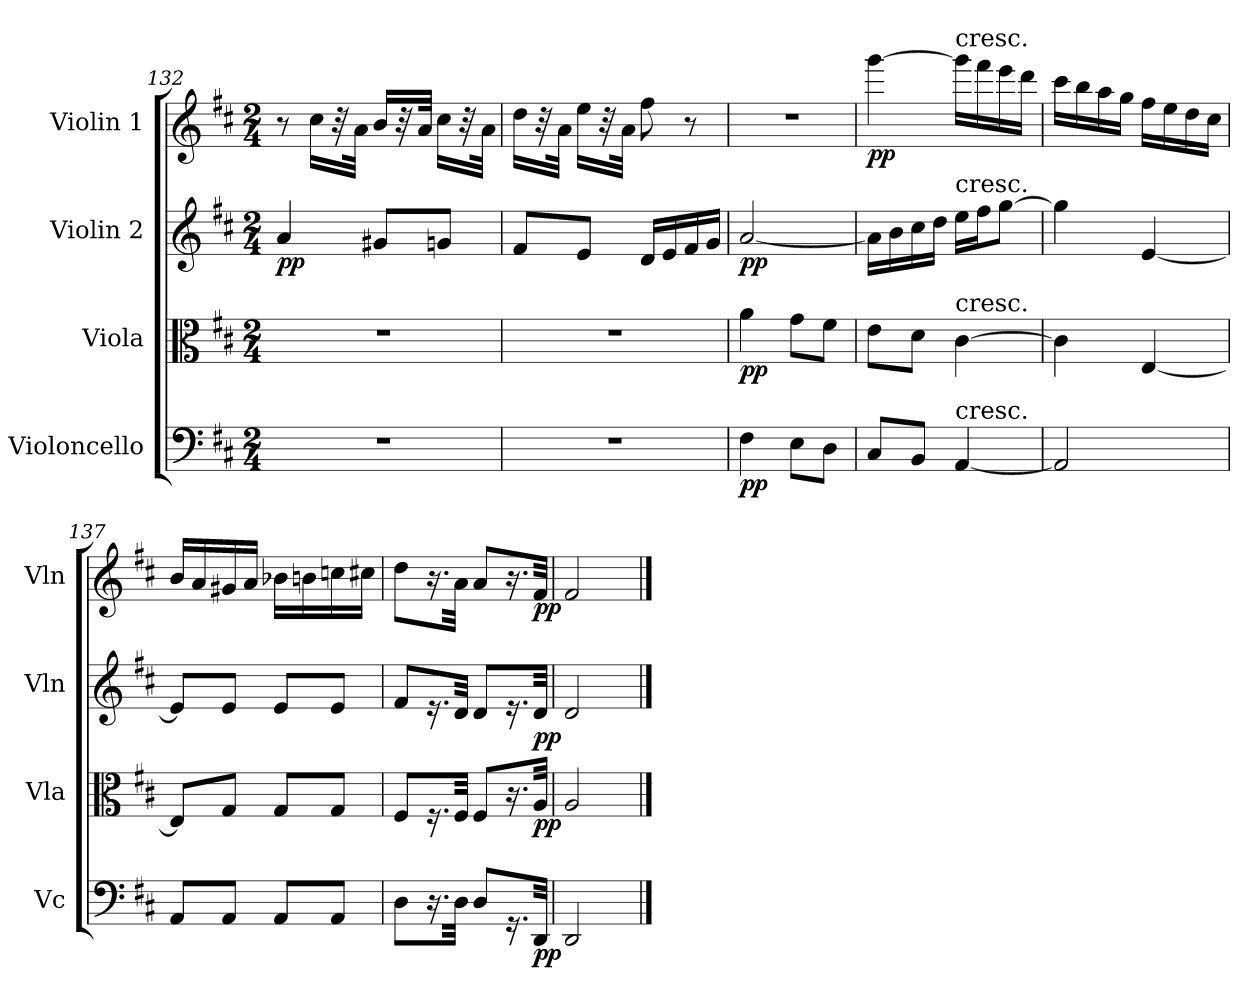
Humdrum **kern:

**kern	**dynam	**kern	**dynam	**kern	**dynam	**kern	**dynam
*part4	*part4	*part3	*part3	*part2	*part2	*part1	*part1
*staff4	*staff4	*staff3	*staff3	*staff2	*staff2	*staff1	*staff1
*I"Violoncello	*	*I"Viola	*	*I"Violin 2	*	*I"Violin 1	*
*I'Vc	*	*I'Vla	*	*I'Vln	*	*I'Vln	*
*clefF4	*	*clefC3	*	*clefG2	*	*clefG2	*
*k[f#c#]	*	*k[f#c#]	*	*k[f#c#]	*	*k[f#c#]	*
*D:	*	*D:	*	*D:	*	*D:	*
*M2/4	*	*M2/4	*	*M2/4	*	*M2/4	*
=132	=132	=132	=132	=132	=132	=132	=132
!	!	!	!	!	!LO:DY:b	!	!
2r	.	2r	.	4a/	pp	8r	.
.	.	.	.	.	.	16cc#\KL	.
.	.	.	.	.	.	32r	.
.	.	.	.	.	.	32a\Jkk	.
.	.	.	.	8g#X/L	.	16b/KL	.
.	.	.	.	.	.	32r	.
.	.	.	.	.	.	32a/Jkk	.
.	.	.	.	8gn/J	.	16cc#\KL	.
.	.	.	.	.	.	32r	.
.	.	.	.	.	.	32a\Jkk	.
=133	=133	=133	=133	=133	=133	=133	=133
2r	.	2r	.	8f#/L	.	16dd\KL	.
.	.	.	.	.	.	32r	.
.	.	.	.	.	.	32a\Jkk	.
.	.	.	.	8e/J	.	16ee\KL	.
.	.	.	.	.	.	32r	.
.	.	.	.	.	.	32a\Jkk	.
.	.	.	.	16d/LL	.	8ff#\	.
.	.	.	.	16e/	.	.	.
.	.	.	.	16f#/	.	8r	.
.	.	.	.	16g/JJ	.	.	.
=134	=134	=134	=134	=134	=134	=134	=134
!	!LO:DY:b	!	!LO:DY:b	!	!LO:DY:b	!	!
4F#\	pp	4a\	pp	[2a/	pp	2r	.
8E\L	.	8g\L	.	.	.	.	.
8D\J	.	8f#\J	.	.	.	.	.
=135	=135	=135	=135	=135	=135	=135	=135
!	!	!	!	!	!	!	!LO:DY:b
8C#/L	.	8e\L	.	16a\LL]	.	[4ggg\	pp
.	.	.	.	16b\	.	.	.
8BB/J	.	8d\J	.	16cc#\	.	.	.
.	.	.	.	16dd\JJ	.	.	.
!	!	!	!	!	!	!LO:TX:a:t=cresc.	!
!	!	!	!	!LO:TX:a:t=cresc.	!	!	!
!	!	!LO:TX:a:t=cresc.	!	!	!	!	!
!LO:TX:a:t=cresc.	!	!	!	!	!	!	!
[4AA/	.	[4c#\	.	16ee\LL	.	16ggg\LL]	.
.	.	.	.	16ff#\J	.	16fff#\	.
.	.	.	.	[8gg\J	.	16eee\	.
.	.	.	.	.	.	16ddd\JJ	.
!!LO:PB:g=z
=136	=136	=136	=136	=136	=136	=136	=136
2AA/]	.	4c#\]	.	4gg\]	.	16ccc#\LL	.
.	.	.	.	.	.	16bb\	.
.	.	.	.	.	.	16aa\	.
.	.	.	.	.	.	16gg\JJ	.
.	.	[4E/	.	[4e/	.	16ff#\LL	.
.	.	.	.	.	.	16ee\	.
.	.	.	.	.	.	16dd\	.
.	.	.	.	.	.	16cc#\JJ	.
=137	=137	=137	=137	=137	=137	=137	=137
8AA/L	.	8E/L]	.	8e/L]	.	16b/LL	.
.	.	.	.	.	.	16a/	.
8AA/J	.	8G/J	.	8e/J	.	16g#X/	.
.	.	.	.	.	.	16a/JJ	.
8AA/L	.	8G/L	.	8e/L	.	16b-X\LL	.
.	.	.	.	.	.	16bn\	.
8AA/J	.	8G/J	.	8e/J	.	16ccn\	.
.	.	.	.	.	.	16cc#X\JJ	.
=138	=138	=138	=138	=138	=138	=138	=138
8D\L	.	8F#/L	.	8f#/L	.	8dd\L	.
16.r	.	16.r	.	16.r	.	16.r	.
32D\Jkk	.	32F#/Jkk	.	32d/Jkk	.	32a\Jkk	.
8D/L	.	8F#/L	.	8d/L	.	8a/L	.
16.r	.	16.r	.	16.r	.	16.r	.
!	!LO:DY:b	!	!LO:DY:b	!	!LO:DY:b	!	!LO:DY:b
32DD/Jkk	pp	32A/Jkk	pp	32d/Jkk	pp	32f#/Jkk	pp
=139	=139	=139	=139	=139	=139	=139	=139
2DD/	.	2A/	.	2d/	.	2f#/	.
==	==	==	==	==	==	==	==
*-	*-	*-	*-	*-	*-	*-	*-
